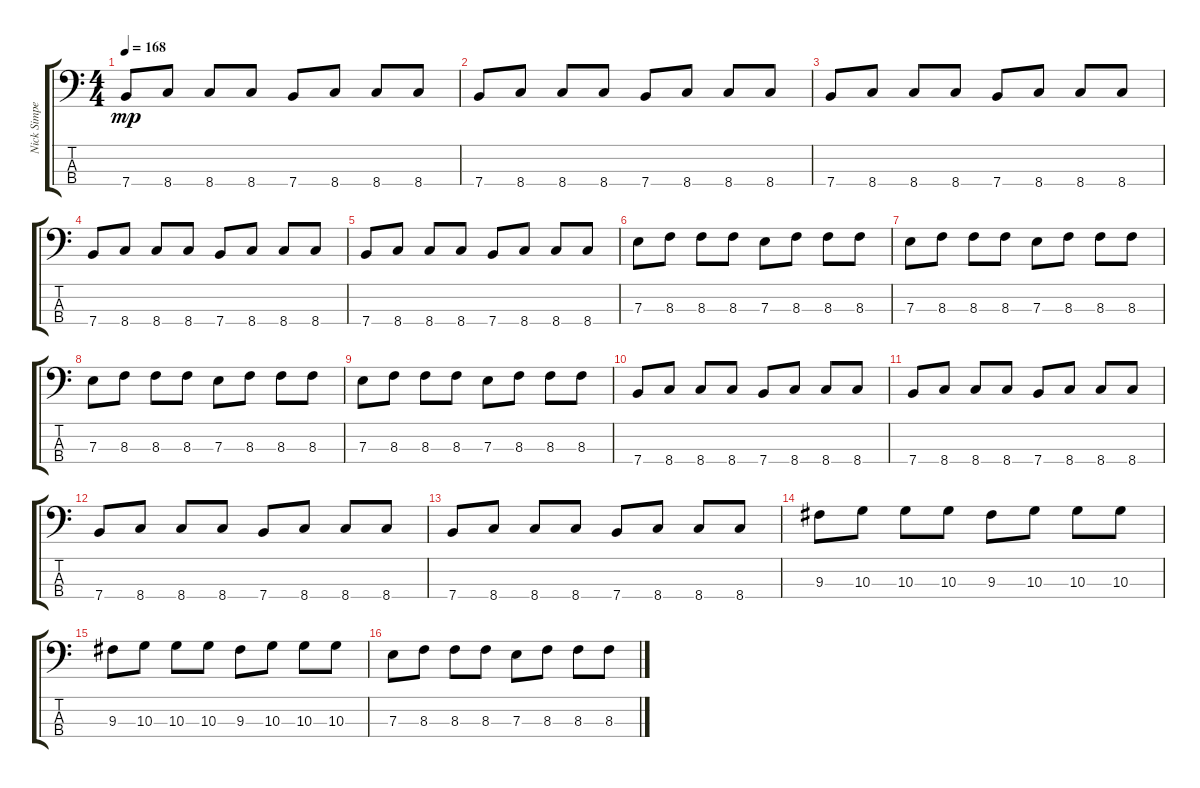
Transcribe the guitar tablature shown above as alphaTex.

\track ("Nick Simper" "Nick Simpe") {instrument electricbassfinger}
\staff {score tabs}
\tuning (G2 D2 A1 E1) {hide}
\ts (4 4)
\tempo 168
\clef f4
\ks c
7.4.8{dy mp} 8.4.8 8.4.8 8.4.8 7.4.8 8.4.8 8.4.8 8.4.8 |
7.4.8 8.4.8 8.4.8 8.4.8 7.4.8 8.4.8 8.4.8 8.4.8 |
7.4.8 8.4.8 8.4.8 8.4.8 7.4.8 8.4.8 8.4.8 8.4.8 |
7.4.8 8.4.8 8.4.8 8.4.8 7.4.8 8.4.8 8.4.8 8.4.8 |
7.4.8 8.4.8 8.4.8 8.4.8 7.4.8 8.4.8 8.4.8 8.4.8 |
7.3.8 8.3.8 8.3.8 8.3.8 7.3.8 8.3.8 8.3.8 8.3.8 |
7.3.8 8.3.8 8.3.8 8.3.8 7.3.8 8.3.8 8.3.8 8.3.8 |
7.3.8 8.3.8 8.3.8 8.3.8 7.3.8 8.3.8 8.3.8 8.3.8 |
7.3.8 8.3.8 8.3.8 8.3.8 7.3.8 8.3.8 8.3.8 8.3.8 |
7.4.8 8.4.8 8.4.8 8.4.8 7.4.8 8.4.8 8.4.8 8.4.8 |
7.4.8 8.4.8 8.4.8 8.4.8 7.4.8 8.4.8 8.4.8 8.4.8 |
7.4.8 8.4.8 8.4.8 8.4.8 7.4.8 8.4.8 8.4.8 8.4.8 |
7.4.8 8.4.8 8.4.8 8.4.8 7.4.8 8.4.8 8.4.8 8.4.8 |
9.3.8 10.3.8 10.3.8 10.3.8 9.3.8 10.3.8 10.3.8 10.3.8 |
9.3.8 10.3.8 10.3.8 10.3.8 9.3.8 10.3.8 10.3.8 10.3.8 |
7.3.8 8.3.8 8.3.8 8.3.8 7.3.8 8.3.8 8.3.8 8.3.8
